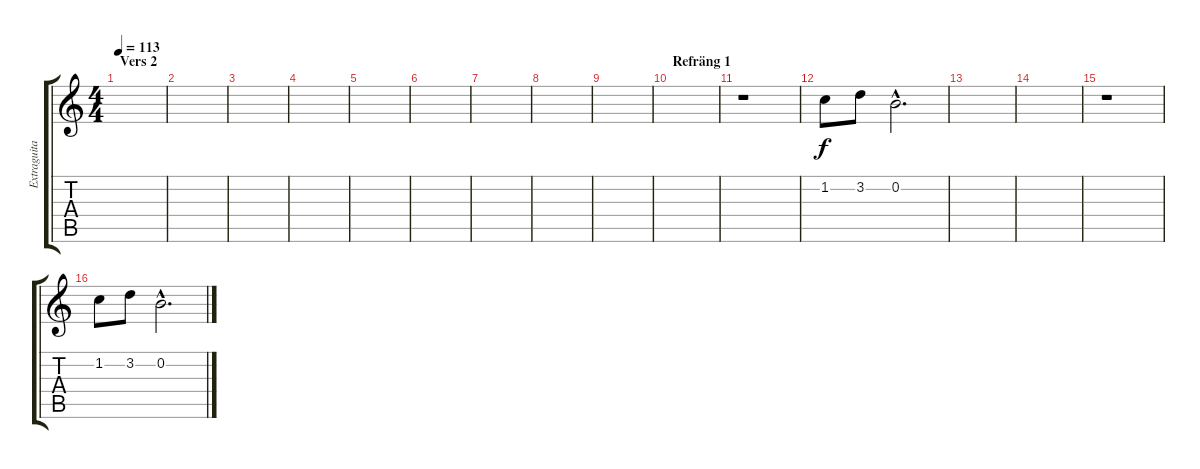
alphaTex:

\track ("Extraguitar" "Extraguita") {instrument acousticguitarnylon}
\staff {score tabs}
\tuning (E4 B3 G3 D3 A2 E2) {hide}
\ts (4 4)
\section ("" "Vers 2")
\tempo 113
\clef g2
\ks c
|
|
|
|
|
|
|
|
|
\section ("" "Refräng 1")
|
r.1 |
1.2.8 3.2.8 0.2{hac}.2{d} |
|
|
r.1 |
1.2.8 3.2.8 0.2{hac}.2{d}
